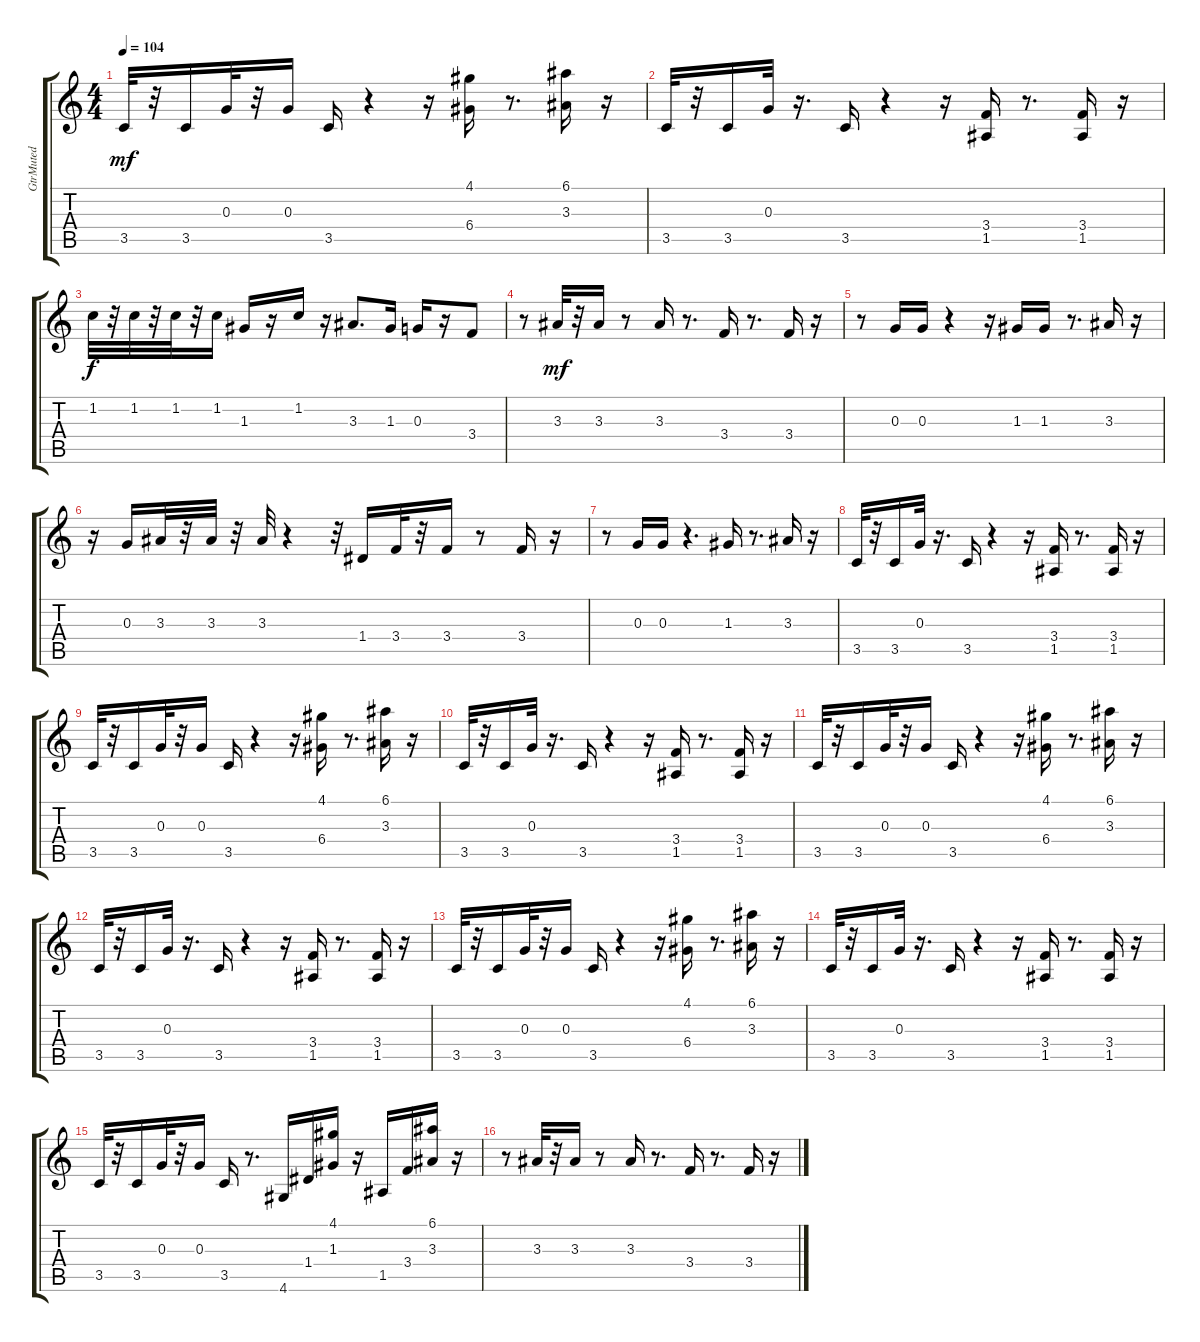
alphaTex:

\track ("GtrMuted" "GtrMuted") {instrument electricguitarmuted}
\staff {score tabs}
\tuning (E4 B3 G3 D3 A2 E2) {hide}
\ts (4 4)
\tempo 104
\clef g2
\ks c
3.5.32{dy mf} r.32 3.5.16 0.3.32 r.32 0.3.16 3.5.16 r.4 r.16 (4.1 6.4).16 r.8{d} (6.1 3.3).16 r.16 |
3.5.32 r.32 3.5.16 0.3.32 r.16{d} 3.5.16 r.4 r.16 (3.4 1.5).16 r.8{d} (3.4 1.5).16 r.16 |
1.2.32{dy f} r.32 1.2.32 r.32 1.2.32 r.32 1.2.16 1.3.16 r.16 1.2.16 r.16 3.3.8{d} 1.3.16 0.3.16 r.16 3.4.8 |
r.8 3.3.32{dy mf} r.32 3.3.16 r.8 3.3.16 r.8{d} 3.4.16 r.8{d} 3.4.16 r.16 |
r.8 0.3.16 0.3.16 r.4 r.16 1.3.16 1.3.16 r.8{d} 3.3.16 r.16 |
r.16 0.3.16 3.3.32 r.32 3.3.32 r.32 3.3.32 r.4 r.32 1.4.16 3.4.32 r.32 3.4.16 r.8 3.4.16 r.16 |
r.8 0.3.16 0.3.16 r.4{d} 1.3.16 r.8{d} 3.3.16 r.16 |
3.5.32 r.32 3.5.16 0.3.32 r.16{d} 3.5.16 r.4 r.16 (3.4 1.5).16 r.8{d} (3.4 1.5).16 r.16 |
3.5.32 r.32 3.5.16 0.3.32 r.32 0.3.16 3.5.16 r.4 r.16 (4.1 6.4).16 r.8{d} (6.1 3.3).16 r.16 |
3.5.32 r.32 3.5.16 0.3.32 r.16{d} 3.5.16 r.4 r.16 (3.4 1.5).16 r.8{d} (3.4 1.5).16 r.16 |
3.5.32 r.32 3.5.16 0.3.32 r.32 0.3.16 3.5.16 r.4 r.16 (4.1 6.4).16 r.8{d} (6.1 3.3).16 r.16 |
3.5.32 r.32 3.5.16 0.3.32 r.16{d} 3.5.16 r.4 r.16 (3.4 1.5).16 r.8{d} (3.4 1.5).16 r.16 |
3.5.32 r.32 3.5.16 0.3.32 r.32 0.3.16 3.5.16 r.4 r.16 (4.1 6.4).16 r.8{d} (6.1 3.3).16 r.16 |
3.5.32 r.32 3.5.16 0.3.32 r.16{d} 3.5.16 r.4 r.16 (3.4 1.5).16 r.8{d} (3.4 1.5).16 r.16 |
3.5.32 r.32 3.5.16 0.3.32 r.32 0.3.16 3.5.16 r.8{d} 4.6.16 1.4.16 (4.1 1.3).16 r.16 1.5.16 3.4.16 (6.1 3.3).16 r.16 |
r.8 3.3.32 r.32 3.3.16 r.8 3.3.16 r.8{d} 3.4.16 r.8{d} 3.4.16 r.16
